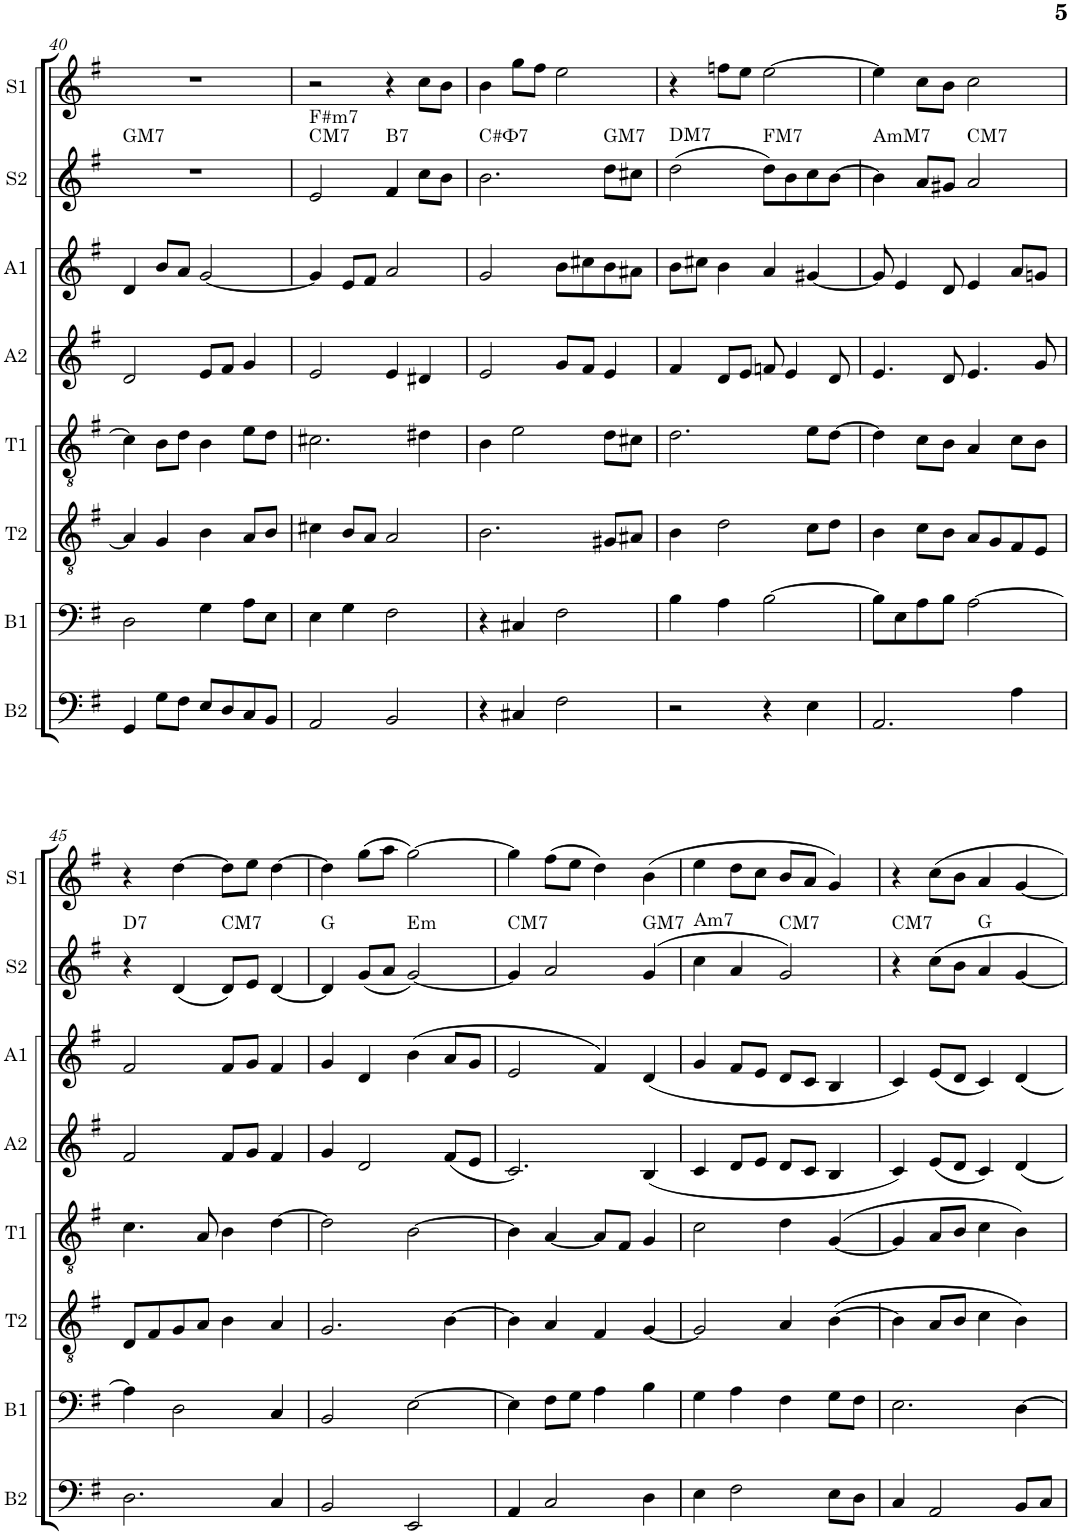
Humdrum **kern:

**kern	**kern	**kern	**kern	**kern	**kern	**kern	**kern
*part8	*part7	*part6	*part5	*part4	*part3	*part2	*part1
*staff8	*staff7	*staff6	*staff5	*staff4	*staff3	*staff2	*staff1
*I"Bass 2	*I"Bass 1	*I"Tenor 2	*I"Tenor 1	*I"Alt 2	*I"Alt 1	*I"Sopran 2	*I"Sopran 1
*I'B2	*I'B1	*I'T2	*I'T1	*I'A2	*I'A1	*I'S2	*I'S1
!!LO:PB:g=z
*clefF4	*clefF4	*clefGv2	*clefGv2	*clefG2	*clefG2	*clefG2	*clefG2
*k[f#]	*k[f#]	*k[f#]	*k[f#]	*k[f#]	*k[f#]	*k[f#]	*k[f#]
*M4/4	*M4/4	*M4/4	*M4/4	*M4/4	*M4/4	*M4/4	*M4/4
=40	=40	=40	=40	=40	=40	=40	=40
!	!	!	!	!	!	!LO:TX:a:t=GM7	!
4GG/	2D\	4A/]	4c\]	2d/	4d/	1r	1r
8G\L	.	4G/	8B\L	.	8b/L	.	.
8F#\J	.	.	8d\J	.	8a/J	.	.
8E/L	4G\	4B\	4B\	8e/L	[2g/	.	.
8D/	.	.	.	8f#/J	.	.	.
8C/	8A\L	8A/L	8e\L	4g/	.	.	.
8BB/J	8E\J	8B/J	8d\J	.	.	.	.
=41	=41	=41	=41	=41	=41	=41	=41
!	!	!	!	!	!	!LO:TX:a:t=CM7	!
!	!	!	!	!	!	!LO:TX:a:t=F#m7	!
2AA/	4E\	4c#X\	2.c#X\	2e/	4g/]	2e/	2r
.	4G\	8B/L	.	.	8e/L	.	.
.	.	8A/J	.	.	8f#/J	.	.
!	!	!	!	!	!	!LO:TX:a:t=B7	!
2BB/	2F#\	2A/	.	4e/	2a/	4f#/	4r
.	.	.	4d#X\	4d#X/	.	8cc\L	8cc\L
.	.	.	.	.	.	8b\J	8b\J
=42	=42	=42	=42	=42	=42	=42	=42
!	!	!	!	!	!	!LO:TX:a:t=C#Φ7	!
4r	4r	2.B\	4B\	2e/	2g/	2.b\	4b\
4C#X/	4C#X/	.	2e\	.	.	.	8gg\L
.	.	.	.	.	.	.	8ff#\J
2F#\	2F#\	.	.	8g/L	8b\L	.	2ee\
.	.	.	.	8f#/J	8cc#X\	.	.
!	!	!	!	!	!	!LO:TX:a:t=GM7	!
.	.	8G#X/L	8d\L	4e/	8b\	8dd\L	.
.	.	8A#X/J	8c#X\J	.	8a#X\J	8cc#X\J	.
=43	=43	=43	=43	=43	=43	=43	=43
!	!	!	!	!	!	!LO:TX:a:t=DM7	!
2r	4B\	4B\	2.d\	4f#/	8b\L	(2dd\	4r
.	.	.	.	.	8cc#X\J	.	.
.	4A\	2d\	.	8d/L	4b\	.	8ffn\L
.	.	.	.	8e/J	.	.	8ee\J
!	!	!	!	!	!	!LO:TX:a:t=FM7	!
4r	[2B\	.	.	8fn/	4a/	8dd\L)	[2ee\
.	.	.	.	4e/	.	8b\	.
4E\	.	8c\L	8e\L	.	[4g#X/	8cc\	.
.	.	8d\J	[8d\J	8d/	.	[8b\J	.
=44	=44	=44	=44	=44	=44	=44	=44
!	!	!	!	!	!	!LO:TX:a:t=AmM7	!
2.AA/	8B\L]	4B\	4d\]	4.e/	8g#/]	4b\]	4ee\]
.	8E\	.	.	.	4e/	.	.
.	8A\	8c\L	8c\L	.	.	8a/L	8cc\L
.	8B\J	8B\J	8B\J	8d/	8d/	8g#X/J	8b\J
!	!	!	!	!	!	!LO:TX:a:t=CM7	!
.	[2A\	8A/L	4A/	4.e/	4e/	2a/	2cc\
.	.	8G/	.	.	.	.	.
4A\	.	8F#/	8c\L	.	8a/L	.	.
.	.	8E/J	8B\J	8g/	8gn/J	.	.
!!LO:LB:g=z
=45	=45	=45	=45	=45	=45	=45	=45
!	!	!	!	!	!	!LO:TX:a:t=D7	!
2.D\	4A\]	8D/L	4.c\	2f#/	2f#/	4r	4r
.	.	8F#/	.	.	.	.	.
.	2D\	8G/	.	.	.	(4d/	[4dd\
.	.	8A/J	8A/	.	.	.	.
!	!	!	!	!	!	!LO:TX:a:t=CM7	!
.	.	4B\	4B\	8f#/L	8f#/L	8d/L)	8dd\L]
.	.	.	.	8g/J	8g/J	8e/J	8ee\J
4C/	4C/	4A/	[4d\	4f#/	4f#/	[4d/	[4dd\
=46	=46	=46	=46	=46	=46	=46	=46
!	!	!	!	!	!	!LO:TX:a:t=G	!
2BB/	2BB/	2.G/	2d\]	4g/	4g/	4d/]	4dd\]
.	.	.	.	2d/	4d/	(8g/L	(8gg\L
.	.	.	.	.	.	8a/J	8aa\J
!	!	!	!	!	!	!LO:TX:a:t=Em	!
2EE/	[2E\	.	[2B\	.	(4b\	[2g/)	[2gg\)
.	.	[4B\	.	(8f#/L	8a/L	.	.
.	.	.	.	8e/J	8g/J	.	.
=47	=47	=47	=47	=47	=47	=47	=47
!	!	!	!	!	!	!LO:TX:a:t=CM7	!
4AA/	4E\]	4B\]	4B\]	2.c/)	2e/	4g/]	4gg\]
2C/	8F#\L	4A/	[4A/	.	.	2a/	(8ff#\L
.	8G\J	.	.	.	.	.	8ee\J
.	4A\	4F#/	8A/L]	.	4f#/)	.	4dd\)
.	.	.	8F#/J	.	.	.	.
!	!	!	!	!	!	!LO:TX:a:t=GM7	!
4D\	4B\	[4G/	4G/	(4B/	(4d/	(4g/	(4b\
=48	=48	=48	=48	=48	=48	=48	=48
!	!	!	!	!	!	!LO:TX:a:t=Am7	!
4E\	4G\	2G/]	2c\	4c/	4g/	4cc\	4ee\
2F#\	4A\	.	.	8d/L	8f#/L	4a/	8dd\L
.	.	.	.	8e/J	8e/J	.	8cc\J
!	!	!	!	!	!	!LO:TX:a:t=CM7	!
.	4F#\	4A/	4d\	8d/L	8d/L	2g/)	8b/L
.	.	.	.	8c/J	8c/J	.	8a/J
8E\L	8G\L	([4B\	([4G/	4B/	4B/	.	4g/)
8D\J	8F#\J	.	.	.	.	.	.
=49	=49	=49	=49	=49	=49	=49	=49
!	!	!	!	!	!	!LO:TX:a:t=CM7	!
4C/	2.E\	4B\]	4G/]	4c/)	4c/)	4r	4r
2AA/	.	8A/L	8A/L	(8e/L	(8e/L	8cc\L	8cc\L
.	.	8B/J	8B/J	8d/J	8d/J	8b\J	8b\J
!	!	!	!	!	!	!LO:TX:a:t=G	!
.	.	4c\	4c\	4c/)	4c/)	4a/	4a/
8BB/L	[4D\	4B\)	4B\)	4d/	4d/	[4g/	[4g/
8C/J	.	.	.	.	.	.	.
=	=	=	=	=	=	=	=
*-	*-	*-	*-	*-	*-	*-	*-
